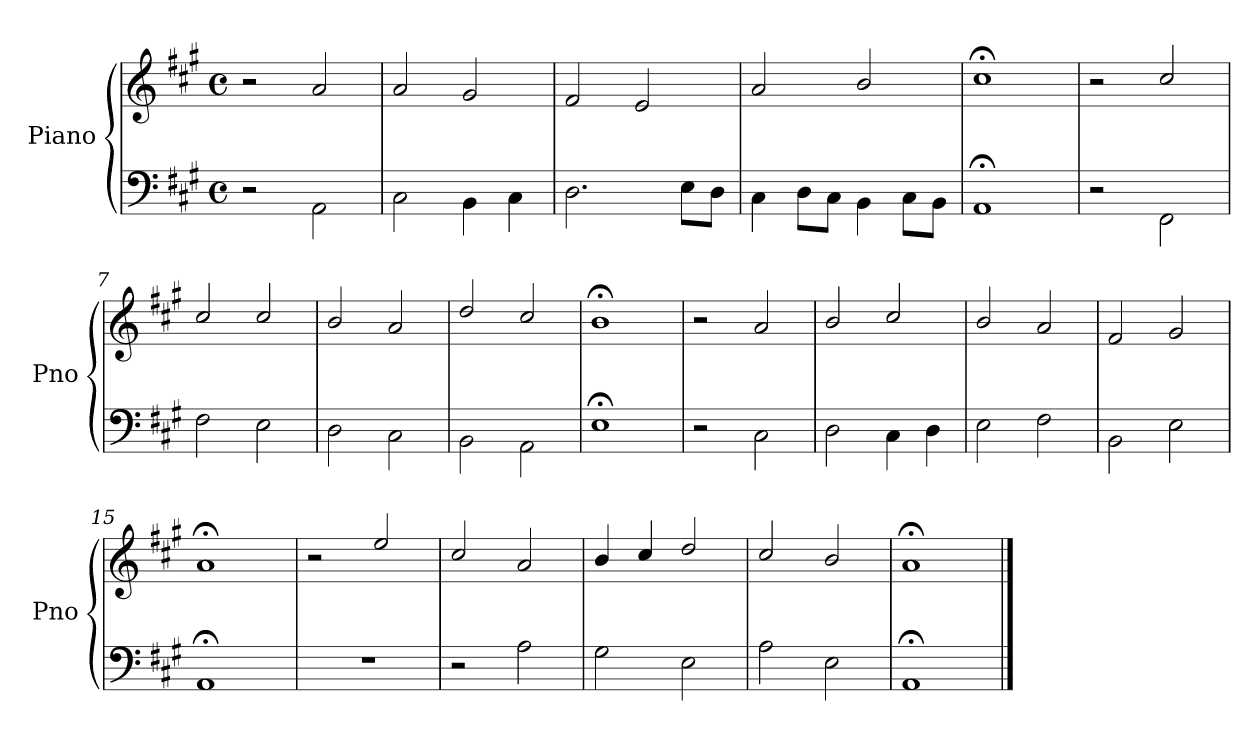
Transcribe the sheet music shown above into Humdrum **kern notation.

**kern	**kern
*part1	*part1
*staff2	*staff1
*I"Piano	*
*I'Pno	*
*clefF4	*clefG2
*k[f#c#g#]	*k[f#c#g#]
*A:	*A:
*M4/4	*M4/4
*met(c)	*met(c)
=1	=1
2r	2r
2AA\	2a/
=2	=2
2C#\	2a/
4BB\	2g#/
4C#\	.
=3	=3
2.D\	2f#/
.	2e/
8E\L	.
8D\J	.
=4	=4
4C#\	2a/
8D\L	.
8C#\J	.
4BB\	2b/
8C#\L	.
8BB\J	.
=5	=5
1AA;\	1cc#;</
=6	=6
2r	2r
2FF#\	2cc#/
=7	=7
2F#\	2cc#/
2E\	2cc#/
=8	=8
2D\	2b/
2C#\	2a/
=9	=9
2BB\	2dd/
2AA\	2cc#/
=10	=10
1E;\	1b;</
!!LO:LB:g=z
=11	=11
2r	2r
2C#\	2a/
=12	=12
2D\	2b/
4C#\	2cc#/
4D\	.
=13	=13
2E\	2b/
2F#\	2a/
=14	=14
2BB\	2f#/
2E\	2g#/
=15	=15
1AA;\	1a;</
=16	=16
1r	2r
.	2ee/
=17	=17
2r	2cc#/
2A\	2a/
=18	=18
2G#\	4b/
.	4cc#/
2E\	2dd/
=19	=19
2A\	2cc#/
2E\	2b/
=20	=20
1AA;\	1a;</
==	==
*-	*-
